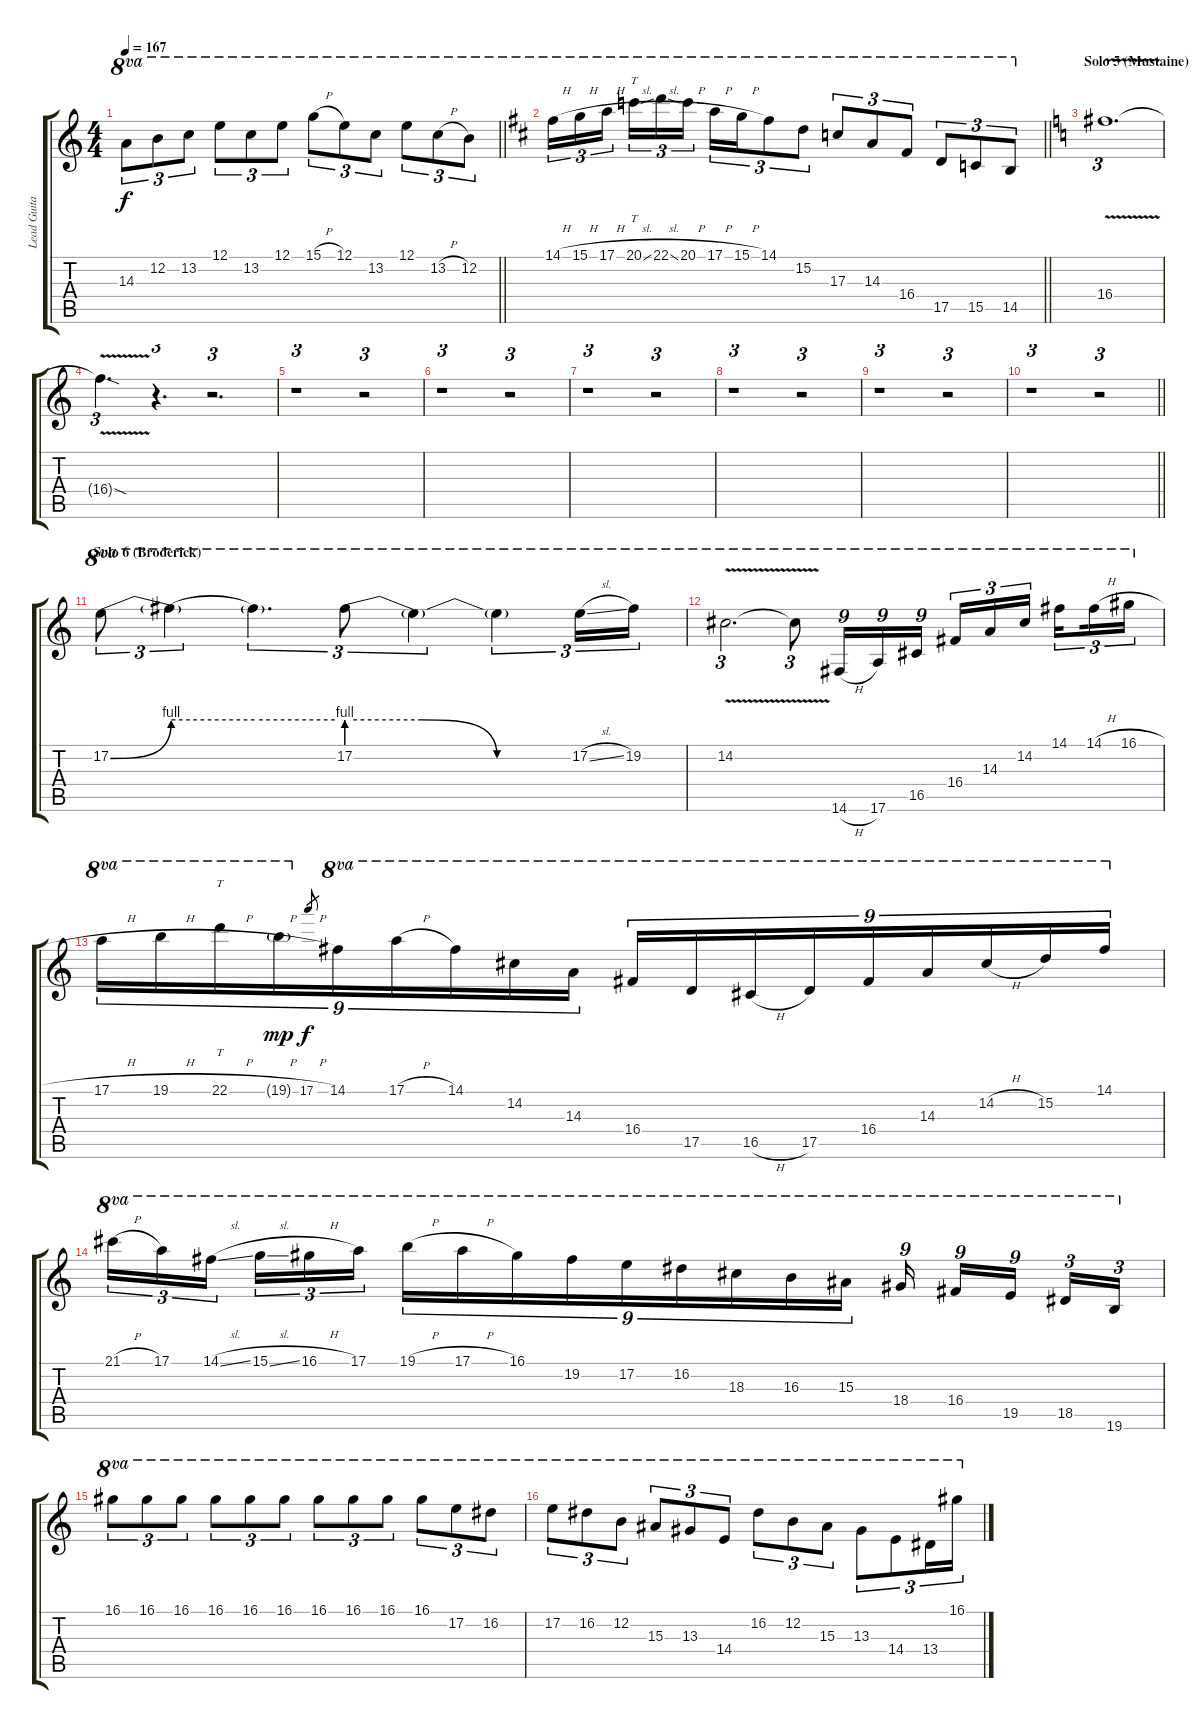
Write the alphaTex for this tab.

\track ("Lead Guitar 2 (Broderick)" "Lead Guita") {instrument distortionguitar}
\staff {score tabs}
\tuning (E4 B3 G3 D3 A2 E2) {hide}
\ts (4 4)
\tempo 167
\clef g2
\barLineRight lightlight
\ks c
14.3.8{tu (3 2) ot 8va dy f} 12.2.8{tu (3 2) ot 8va} 13.2.8{tu (3 2) ot 8va} 12.1.8{tu (3 2) ot 8va} 13.2.8{tu (3 2) ot 8va} 12.1.8{tu (3 2) ot 8va} 15.1{h}.8{tu (3 2) ot 8va} 12.1.8{tu (3 2) ot 8va} 13.2.8{tu (3 2) ot 8va} 12.1.8{tu (3 2) ot 8va} 13.2{h}.8{tu (3 2) ot 8va} 12.2.8{tu (3 2) ot 8va} |
\barLineRight lightlight
\ks d
14.1{h}.16{tu (3 2) ot 8va} 15.1{h}.16{tu (3 2) ot 8va} 17.1{h}.16{tu (3 2) ot 8va beam splitsecondary} 20.1{sl}.16{tt tu (3 2) ot 8va} 22.1{sl}.16{tu (3 2) ot 8va} 20.1{h}.16{tu (3 2) ot 8va} 17.1{h}.16{tu (3 2) ot 8va} 15.1{h}.16{tu (3 2) ot 8va} 14.1.8{tu (3 2) ot 8va} 15.2.8{tu (3 2) ot 8va} 17.3.8{tu (3 2) ot 8va} 14.3.8{tu (3 2) ot 8va} 16.4.8{tu (3 2) ot 8va} 17.5.8{tu (3 2) ot 8va} 15.5.8{tu (3 2) ot 8va} 14.5.8{tu (3 2) ot 8va} |
\section ("" "Solo 5 (Mustaine)")
\ks c
16.4{v}.1{d tu (3 2)} |
16.4{sod t}.4{d tu (3 2)} r.4{d tu (3 2)} r.2{d tu (3 2)} |
r.1{tu (3 2)} r.2{tu (3 2)} |
r.1{tu (3 2)} r.2{tu (3 2)} |
r.1{tu (3 2)} r.2{tu (3 2)} |
r.1{tu (3 2)} r.2{tu (3 2)} |
r.1{tu (3 2)} r.2{tu (3 2)} |
\barLineRight lightlight
r.1{tu (3 2)} r.2{tu (3 2)} |
\section ("" "Solo 6 (Broderick)")
17.2{be (bend 0 0 60 4)}.8{tu (3 2) ot 8va} 17.2{be (hold 0 4 60 4) t}.4{tu (3 2) ot 8va} 17.2{be (hold 0 4 60 4) t}.4{d tu (3 2) ot 8va} 17.2{be (custom 0 4 20 4 40 0 60 0)}.8{tu (3 2) ot 8va} 17.2{t}.4{tu (3 2) ot 8va} 17.2{t}.4{tu (3 2) ot 8va} 17.2{sl}.16{tu (3 2) ot 8va} 19.2.16{tu (3 2) ot 8va} |
14.2{v}.2{d tu (3 2) ot 8va} 14.2{v t}.8{tu (3 2) ot 8va} 14.6{h}.16{tu (9 8) ot 8va} 17.6.16{tu (9 8) ot 8va} 16.5.16{tu (9 8) ot 8va} 16.4.16{tu (3 2) ot 8va} 14.3.16{tu (3 2) ot 8va} 14.2.16{tu (3 2) ot 8va} 14.1.16{tu (3 2) ot 8va beam splitsecondary} 14.1{h}.16{tu (3 2) ot 8va} 16.1{h}.16{tu (3 2) ot 8va} |
17.1{h}.16{tu (9 8) ot 8va} 19.1{h}.16{tu (9 8) ot 8va} 22.1{h}.16{tt tu (9 8) ot 8va} 19.1{h g}.16{tu (9 8) ot 8va dy mp} 17.1{h}.8{gr dy f} 14.1.16{tu (9 8) ot 8va} 17.1{h}.16{tu (9 8) ot 8va} 14.1.16{tu (9 8) ot 8va} 14.2.16{tu (9 8) ot 8va} 14.3.16{tu (9 8) ot 8va} 16.4.16{tu (9 8) ot 8va} 17.5.16{tu (9 8) ot 8va} 16.5{h}.16{tu (9 8) ot 8va} 17.5.16{tu (9 8) ot 8va} 16.4.16{tu (9 8) ot 8va} 14.3.16{tu (9 8) ot 8va} 14.2{h}.16{tu (9 8) ot 8va} 15.2.16{tu (9 8) ot 8va} 14.1.16{tu (9 8) ot 8va} |
21.1{h}.16{tu (3 2) ot 8va} 17.1.16{tu (3 2) ot 8va} 14.1{sl}.16{tu (3 2) ot 8va beam splitsecondary} 15.1{sl}.16{tu (3 2) ot 8va} 16.1{h}.16{tu (3 2) ot 8va} 17.1.16{tu (3 2) ot 8va} 19.1{h}.16{tu (9 8) ot 8va} 17.1{h}.16{tu (9 8) ot 8va} 16.1.16{tu (9 8) ot 8va} 19.2.16{tu (9 8) ot 8va} 17.2.16{tu (9 8) ot 8va} 16.2.16{tu (9 8) ot 8va} 18.3.16{tu (9 8) ot 8va} 16.3.16{tu (9 8) ot 8va} 15.3.16{tu (9 8) ot 8va} 18.4.16{tu (9 8) ot 8va} 16.4.16{tu (9 8) ot 8va} 19.5.16{tu (9 8) ot 8va} 18.5.16{tu (3 2) ot 8va} 19.6.16{tu (3 2) ot 8va} |
16.1.8{tu (3 2) ot 8va} 16.1.8{tu (3 2) ot 8va} 16.1.8{tu (3 2) ot 8va} 16.1.8{tu (3 2) ot 8va} 16.1.8{tu (3 2) ot 8va} 16.1.8{tu (3 2) ot 8va} 16.1.8{tu (3 2) ot 8va} 16.1.8{tu (3 2) ot 8va} 16.1.8{tu (3 2) ot 8va} 16.1.8{tu (3 2) ot 8va} 17.2.8{tu (3 2) ot 8va} 16.2.8{tu (3 2) ot 8va} |
17.2.8{tu (3 2) ot 8va} 16.2.8{tu (3 2) ot 8va} 12.2.8{tu (3 2) ot 8va} 15.3.8{tu (3 2) ot 8va} 13.3.8{tu (3 2) ot 8va} 14.4.8{tu (3 2) ot 8va} 16.2.8{tu (3 2) ot 8va} 12.2.8{tu (3 2) ot 8va} 15.3.8{tu (3 2) ot 8va} 13.3.8{tu (3 2) ot 8va} 14.4.8{tu (3 2) ot 8va} 13.4.16{tu (3 2) ot 8va} 16.1{sl}.16{tu (3 2) ot 8va}
